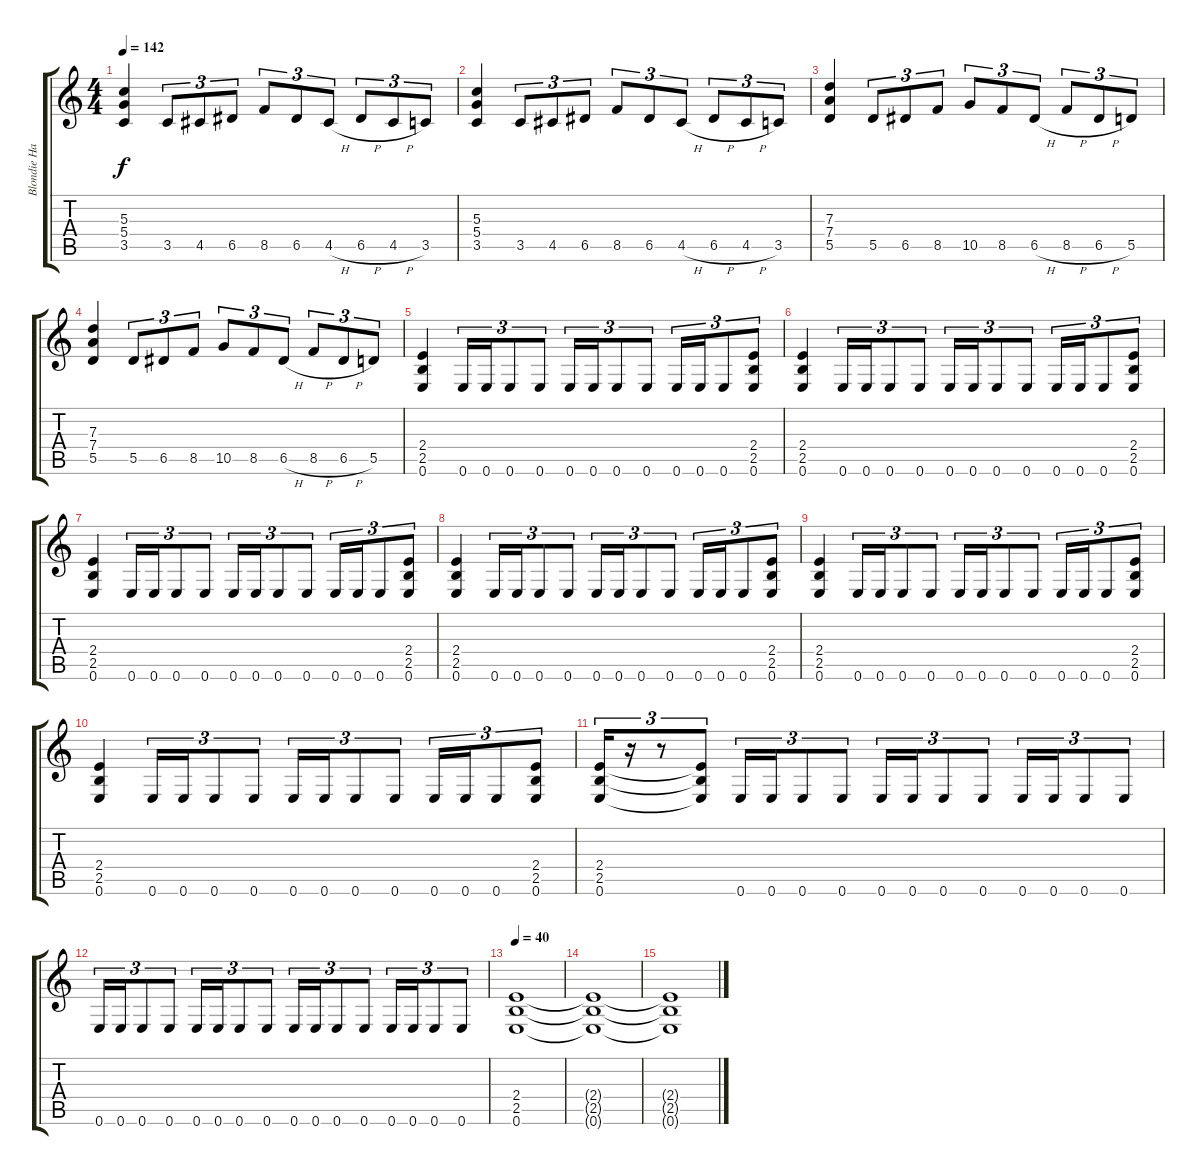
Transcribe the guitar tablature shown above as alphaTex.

\track ("Blondie Hammet" "Blondie Ha") {instrument distortionguitar}
\staff {score tabs}
\tuning (E4 B3 G3 D3 A2 E2) {hide}
\ts (4 4)
\tempo 142
\clef g2
\ks c
(5.3 5.4 3.5).4{dy f} 3.5.8{tu (3 2)} 4.5.8{tu (3 2)} 6.5.8{tu (3 2)} 8.5.8{tu (3 2)} 6.5.8{tu (3 2)} 4.5{h}.8{tu (3 2)} 6.5{h}.8{tu (3 2)} 4.5{h}.8{tu (3 2)} 3.5.8{tu (3 2)} |
(5.3 5.4 3.5).4 3.5.8{tu (3 2)} 4.5.8{tu (3 2)} 6.5.8{tu (3 2)} 8.5.8{tu (3 2)} 6.5.8{tu (3 2)} 4.5{h}.8{tu (3 2)} 6.5{h}.8{tu (3 2)} 4.5{h}.8{tu (3 2)} 3.5.8{tu (3 2)} |
(7.3 7.4 5.5).4 5.5.8{tu (3 2)} 6.5.8{tu (3 2)} 8.5.8{tu (3 2)} 10.5.8{tu (3 2)} 8.5.8{tu (3 2)} 6.5{h}.8{tu (3 2)} 8.5{h}.8{tu (3 2)} 6.5{h}.8{tu (3 2)} 5.5.8{tu (3 2)} |
(7.3 7.4 5.5).4 5.5.8{tu (3 2)} 6.5.8{tu (3 2)} 8.5.8{tu (3 2)} 10.5.8{tu (3 2)} 8.5.8{tu (3 2)} 6.5{h}.8{tu (3 2)} 8.5{h}.8{tu (3 2)} 6.5{h}.8{tu (3 2)} 5.5.8{tu (3 2)} |
(2.4 2.5 0.6).4 0.6.16{tu (3 2)} 0.6.16{tu (3 2)} 0.6.8{tu (3 2)} 0.6.8{tu (3 2)} 0.6.16{tu (3 2)} 0.6.16{tu (3 2)} 0.6.8{tu (3 2)} 0.6.8{tu (3 2)} 0.6.16{tu (3 2)} 0.6.16{tu (3 2)} 0.6.8{tu (3 2)} (2.4 2.5 0.6).8{tu (3 2)} |
(2.4 2.5 0.6).4 0.6.16{tu (3 2)} 0.6.16{tu (3 2)} 0.6.8{tu (3 2)} 0.6.8{tu (3 2)} 0.6.16{tu (3 2)} 0.6.16{tu (3 2)} 0.6.8{tu (3 2)} 0.6.8{tu (3 2)} 0.6.16{tu (3 2)} 0.6.16{tu (3 2)} 0.6.8{tu (3 2)} (2.4 2.5 0.6).8{tu (3 2)} |
(2.4 2.5 0.6).4 0.6.16{tu (3 2)} 0.6.16{tu (3 2)} 0.6.8{tu (3 2)} 0.6.8{tu (3 2)} 0.6.16{tu (3 2)} 0.6.16{tu (3 2)} 0.6.8{tu (3 2)} 0.6.8{tu (3 2)} 0.6.16{tu (3 2)} 0.6.16{tu (3 2)} 0.6.8{tu (3 2)} (2.4 2.5 0.6).8{tu (3 2)} |
(2.4 2.5 0.6).4 0.6.16{tu (3 2)} 0.6.16{tu (3 2)} 0.6.8{tu (3 2)} 0.6.8{tu (3 2)} 0.6.16{tu (3 2)} 0.6.16{tu (3 2)} 0.6.8{tu (3 2)} 0.6.8{tu (3 2)} 0.6.16{tu (3 2)} 0.6.16{tu (3 2)} 0.6.8{tu (3 2)} (2.4 2.5 0.6).8{tu (3 2)} |
(2.4 2.5 0.6).4 0.6.16{tu (3 2)} 0.6.16{tu (3 2)} 0.6.8{tu (3 2)} 0.6.8{tu (3 2)} 0.6.16{tu (3 2)} 0.6.16{tu (3 2)} 0.6.8{tu (3 2)} 0.6.8{tu (3 2)} 0.6.16{tu (3 2)} 0.6.16{tu (3 2)} 0.6.8{tu (3 2)} (2.4 2.5 0.6).8{tu (3 2)} |
(2.4 2.5 0.6).4 0.6.16{tu (3 2)} 0.6.16{tu (3 2)} 0.6.8{tu (3 2)} 0.6.8{tu (3 2)} 0.6.16{tu (3 2)} 0.6.16{tu (3 2)} 0.6.8{tu (3 2)} 0.6.8{tu (3 2)} 0.6.16{tu (3 2)} 0.6.16{tu (3 2)} 0.6.8{tu (3 2)} (2.4 2.5 0.6).8{tu (3 2)} |
(2.4 2.5 0.6).16{tu (3 2)} r.16{tu (3 2)} r.8{tu (3 2)} (2.4{t} 2.5{t} 0.6{t}).8{tu (3 2)} 0.6.16{tu (3 2)} 0.6.16{tu (3 2)} 0.6.8{tu (3 2)} 0.6.8{tu (3 2)} 0.6.16{tu (3 2)} 0.6.16{tu (3 2)} 0.6.8{tu (3 2)} 0.6.8{tu (3 2)} 0.6.16{tu (3 2)} 0.6.16{tu (3 2)} 0.6.8{tu (3 2)} 0.6.8{tu (3 2)} |
0.6.16{tu (3 2)} 0.6.16{tu (3 2)} 0.6.8{tu (3 2)} 0.6.8{tu (3 2)} 0.6.16{tu (3 2)} 0.6.16{tu (3 2)} 0.6.8{tu (3 2)} 0.6.8{tu (3 2)} 0.6.16{tu (3 2)} 0.6.16{tu (3 2)} 0.6.8{tu (3 2)} 0.6.8{tu (3 2)} 0.6.16{tu (3 2)} 0.6.16{tu (3 2)} 0.6.8{tu (3 2)} 0.6.8{tu (3 2)} |
\tempo 40
(2.4 2.5 0.6).1 |
(2.4{t} 2.5{t} 0.6{t}).1 |
(2.4{t} 2.5{t} 0.6{t}).1
